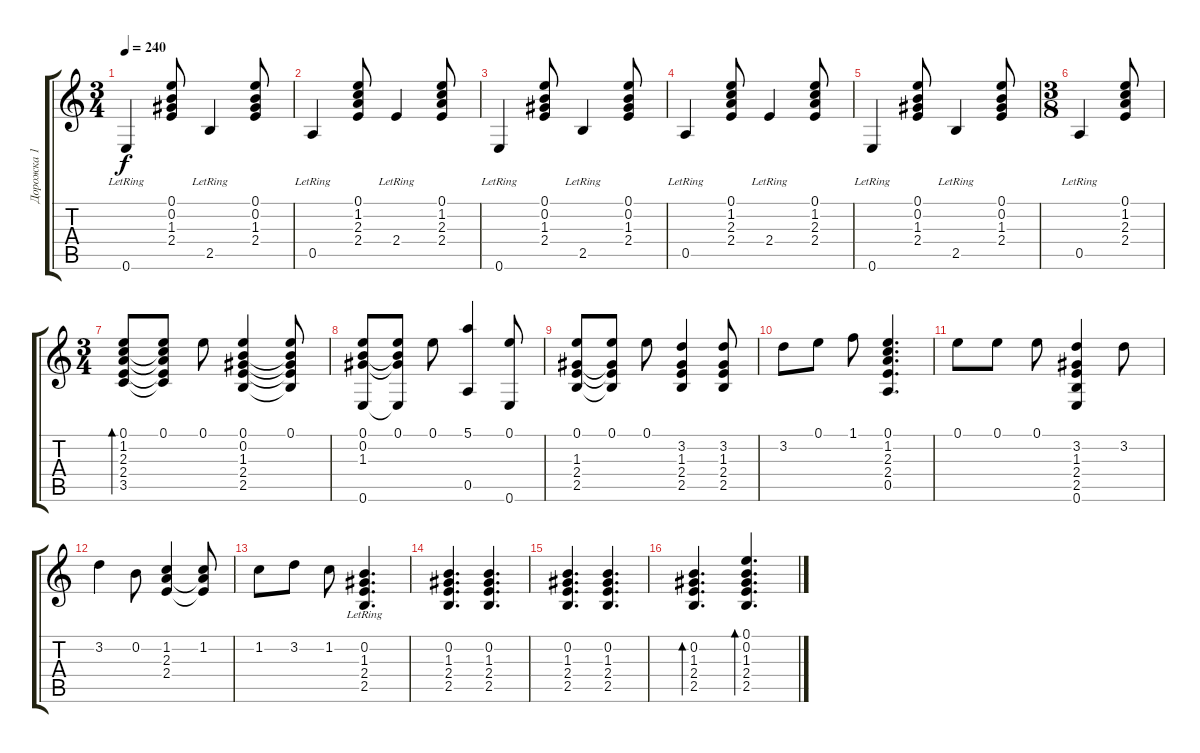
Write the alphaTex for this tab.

\track ("Дорожка 1" "Дорожка 1") {instrument acousticguitarnylon}
\staff {score tabs}
\tuning (E4 B3 G3 D3 A2 E2) {hide}
\ts (3 4)
\tempo 240
\clef g2
\ks c
0.6{lr}.4{dy f} (0.1 0.2 1.3 2.4).8 2.5{lr}.4 (0.1 0.2 1.3 2.4).8 |
0.5{lr}.4 (0.1 1.2 2.3 2.4).8 2.4{lr}.4 (0.1 1.2 2.3 2.4).8 |
0.6{lr}.4 (0.1 0.2 1.3 2.4).8 2.5{lr}.4 (0.1 0.2 1.3 2.4).8 |
0.5{lr}.4 (0.1 1.2 2.3 2.4).8 2.4{lr}.4 (0.1 1.2 2.3 2.4).8 |
0.6{lr}.4 (0.1 0.2 1.3 2.4).8 2.5{lr}.4 (0.1 0.2 1.3 2.4).8 |
\ts (3 8)
0.5{lr}.4 (0.1 1.2 2.3 2.4).8 |
\ts (3 4)
(0.1 1.2 2.3 2.4 3.5).8{bd 480} (0.1 1.2{t} 2.3{t} 2.4{t} 3.5{t}).8 0.1.8 (0.1 0.2 1.3 2.4 2.5).4 (0.1 0.2{t} 1.3{t} 2.4{t} 2.5{t}).8 |
(0.1 0.2 1.3 0.6).8 (0.1 0.2{t} 1.3{t} 0.6{t}).8 0.1.8 (5.1 0.5).4 (0.1 0.6).8 |
(0.1 1.3 2.4 2.5).8 (0.1 1.3{t} 2.4{t} 2.5{t}).8 0.1.8 (3.2 1.3 2.4 2.5).4 (3.2 1.3 2.4 2.5).8 |
3.2.8 0.1.8 1.1.8 (0.1 1.2 2.3 2.4 0.5).4{d} |
0.1.8 0.1.8 0.1.8 (3.2 1.3 2.4 2.5 0.6).4 3.2.8 |
3.2.4 0.2.8 (1.2 2.3 2.4).4 (1.2 2.3{t} 2.4{t}).8 |
1.2.8 3.2.8 1.2.8 (0.2{lr} 1.3{lr} 2.4 2.5).4{d} |
(0.2 1.3 2.4 2.5).4{d} (0.2 1.3 2.4 2.5).4{d} |
(0.2 1.3 2.4 2.5).4{d} (0.2 1.3 2.4 2.5).4{d} |
(0.2 1.3 2.4 2.5).4{d bd 60} (0.1 0.2 1.3 2.4 2.5).4{d bd 60}
